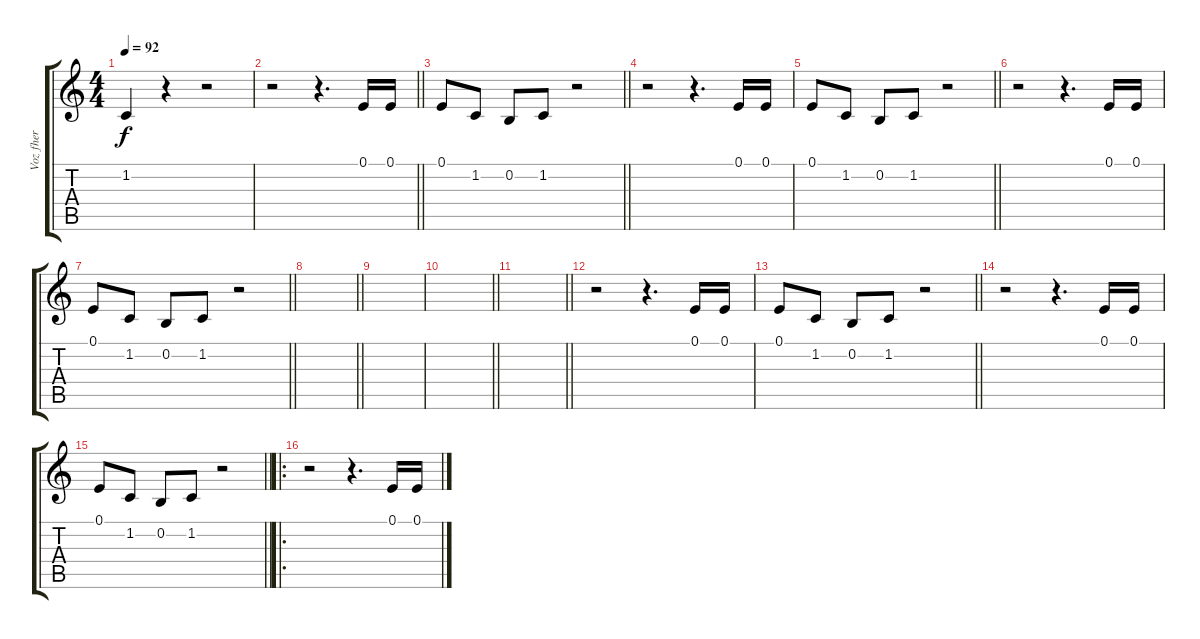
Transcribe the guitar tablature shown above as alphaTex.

\track ("Voz fher" "Voz fher") {instrument violin}
\staff {score tabs}
\tuning (E4 B3 G3 D3 A2 E2) {hide}
\ts (4 4)
\tempo 92
\clef g2
\ks c
1.2.4{dy f} r.4 r.2 |
\barLineRight lightlight
r.2 r.4{d} 0.1.16 0.1.16 |
\barLineRight lightlight
0.1.8 1.2.8 0.2.8 1.2.8 r.2 |
r.2 r.4{d} 0.1.16 0.1.16 |
\barLineRight lightlight
0.1.8 1.2.8 0.2.8 1.2.8 r.2 |
r.2 r.4{d} 0.1.16 0.1.16 |
\barLineRight lightlight
0.1.8 1.2.8 0.2.8 1.2.8 r.2 |
\barLineRight lightlight
|
|
\barLineRight lightlight
|
\barLineRight lightlight
|
r.2 r.4{d} 0.1.16 0.1.16 |
\barLineRight lightlight
0.1.8 1.2.8 0.2.8 1.2.8 r.2 |
r.2 r.4{d} 0.1.16 0.1.16 |
\barLineRight lightlight
0.1.8 1.2.8 0.2.8 1.2.8 r.2 |
\ro
r.2 r.4{d} 0.1.16 0.1.16
